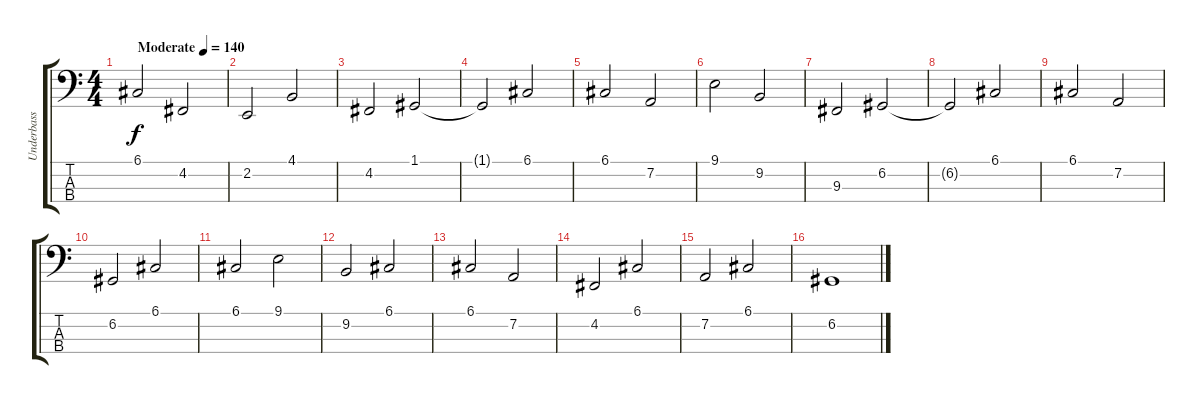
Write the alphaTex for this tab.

\track ("Underbass" "Underbass") {instrument dulcimer}
\staff {score tabs}
\tuning (G2 D2 A1 E1) {hide}
\ts (4 4)
\tempo (140 "Moderate")
\clef f4
\ks c
6.1.2{dy f instrument dulcimer} 4.2.2 |
2.2.2 4.1.2 |
4.2.2 1.1.2 |
1.1{t}.2 6.1.2 |
6.1.2 7.2.2 |
9.1.2 9.2.2 |
9.3.2 6.2.2 |
6.2{t}.2 6.1.2 |
6.1.2 7.2.2 |
6.2.2 6.1.2 |
6.1.2 9.1.2 |
9.2.2 6.1.2 |
6.1.2 7.2.2 |
4.2.2 6.1.2 |
7.2.2 6.1.2 |
6.2.1
